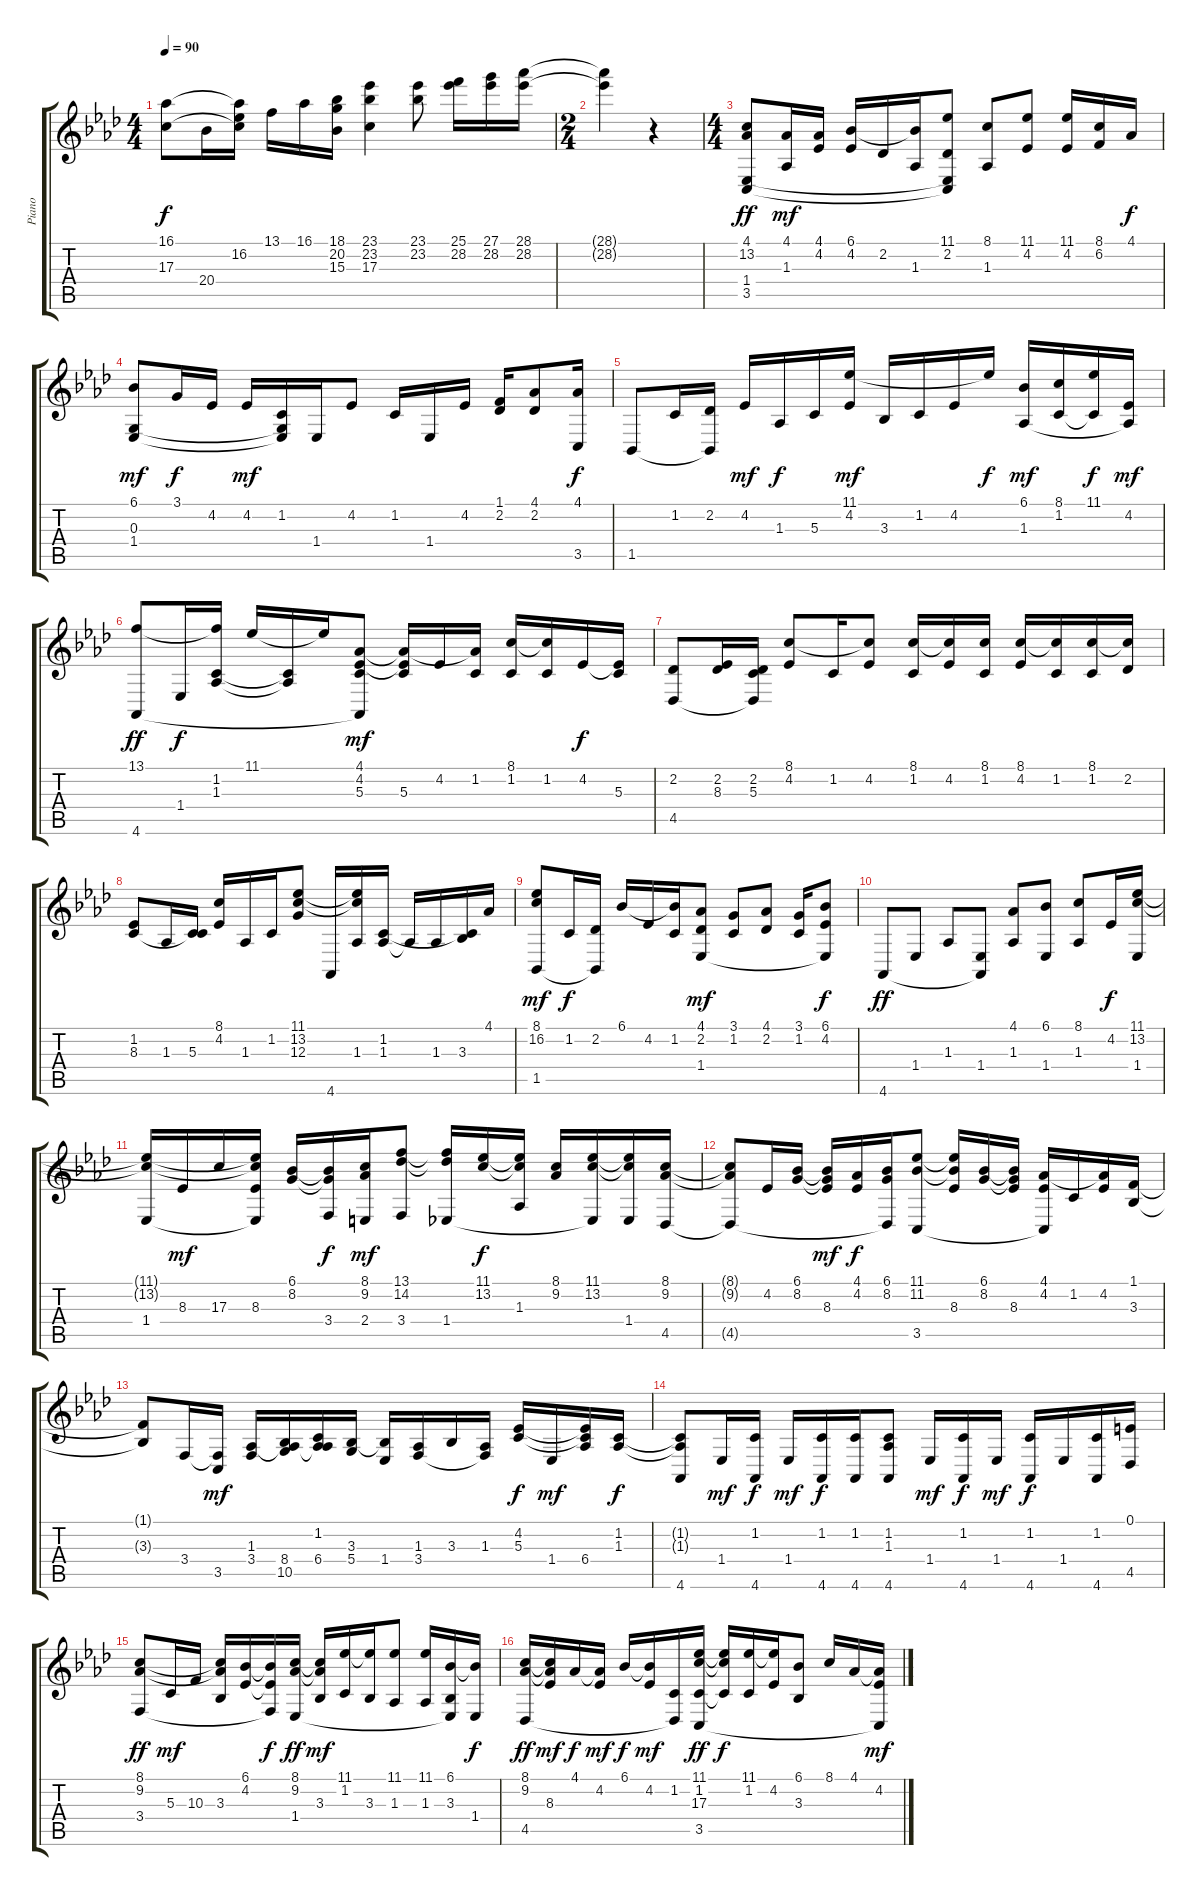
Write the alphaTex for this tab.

\track ("Piano" "Piano") {instrument acousticgrandpiano}
\staff {score tabs}
\tuning (E4 B3 G3 D3 A2 E2) {hide}
\ts (4 4)
\tempo 90
\clef g2
\ks ab
(16.1 17.3).8{dy f} 20.4.16 (16.1{t} 16.2 17.3{t}).16 13.1.16 16.1.16 (18.1 20.2 15.3).16 (23.1 23.2 17.3).4 (23.1 23.2).8 (25.1 28.2).16 (27.1 28.2).16 (28.1 28.2).16 |
\ts (2 4)
(28.1{t} 28.2{t}).4 r.4 |
\ts (4 4)
(4.1 13.2 1.4 3.5).8{dy ff} (4.1 1.3).16{dy mf} (4.1 4.2).16 (6.1 4.2).16 2.2.16 (6.1{t} 1.3).16 (11.1 2.2 1.4{t} 3.5{t}).8 (8.1 1.3).8 (11.1 4.2).8 (11.1 4.2).16 (8.1 6.2).16 4.1.16{dy f} |
(6.1 0.3 1.4).8{dy mf} 3.1.16{dy f} 4.2.16 4.2.16{dy mf} (1.2 0.3{t} 1.4{t}).16 1.4.16 4.2.8 1.2.16 1.4.16 4.2.16 (1.1 2.2).16 (4.1 2.2).8 (4.1 3.5).16{dy f} |
1.5.8 1.2.16 (2.2 1.5{t}).16 4.2.16{dy mf} 1.3.16{dy f} 5.3.16 (11.1 4.2).16{dy mf} 3.3.16 1.2.16 4.2.16 11.1{t}.16{dy f} (6.1 1.3).16{dy mf} (8.1 1.2).16 (11.1 1.2{t}).16{dy f} (4.2 1.3{t}).16{dy mf} |
(13.1 4.6).8{dy ff} 1.4.16{dy f} (13.1{t} 1.2 1.3).16 11.1.16 (1.2{t} 1.3{t}).16 11.1{t}.16 (4.1 4.2 5.3 4.6{t}).8{dy mf} (4.1{t} 4.2{t} 5.3).16 4.2.16 (4.1{t} 1.2).16 (8.1 1.2).16 (8.1{t} 1.2).16 4.2.16{dy f} (4.2{t} 5.3).16 |
(2.2 4.5).8 (2.2 8.3).16 (2.2 5.3 4.5{t}).16 (8.1 4.2).8 1.2.16 (8.1{t} 4.2).8 (8.1 1.2).16 (8.1{t} 4.2).16 (8.1 1.2).16 (8.1 4.2).16 (8.1{t} 1.2).16 (8.1 1.2).16 (8.1{t} 2.2).16 |
(1.2 8.3).8 1.3.16 (1.2{t} 5.3).16 (8.1 4.2).16 1.3.16 1.2.16 (11.1 13.2 12.3).8 4.6.16 (11.1{t} 13.2{t} 1.3).16 (1.2 1.3).16 1.3{t}.16 1.3.16 (1.2{t} 3.3).16 4.1.16 |
(8.1 16.2 1.5).8{dy mf} 1.2.16{dy f} (2.2 1.5{t}).16 6.1.16 4.2.16 (6.1{t} 1.2).16 (4.1 2.2 1.4).8{dy mf} (3.1 1.2).8 (4.1 2.2).8 (3.1 1.2).16 (6.1 4.2 1.4{t}).8{dy f} |
4.6.8{dy ff} 1.4.8 1.3.8 (1.4 4.6{t}).8 (4.1 1.3).8 (6.1 1.4).8 (8.1 1.3).8 4.2.16{dy f} (11.1 13.2 1.4).16 |
(11.1{t} 13.2{t} 1.4).16 8.3.16{dy mf} 17.3.16 (11.1{t} 13.2{t} 8.3 1.4{t}).16 (6.1 8.2).16 (6.1{t} 8.2{t} 3.4).16{dy f} (8.1 9.2 2.4).16{dy mf} (13.1 14.2 3.4).8 (13.1{t} 14.2{t} 1.4).16 (11.1 13.2).16{dy f} (11.1{t} 13.2{t} 1.3).16 (8.1 9.2).16 (11.1 13.2 1.4{t}).16 (11.1{t} 13.2{t} 1.4).16 (8.1 9.2 4.5).16 |
(8.1{t} 9.2{t} 4.5{t}).8 4.2.16 (6.1 8.2).16 (6.1{t} 8.2{t} 8.3).16{dy mf} (4.1 4.2).16{dy f} (6.1 8.2 4.5{t}).16 (11.1 11.2 3.5).8 (11.1{t} 11.2{t} 8.3).16 (6.1 8.2).16 (6.1{t} 8.2{t} 8.3).16 (4.1 4.2 3.5{t}).16 1.2.16 (4.1{t} 4.2).16 (1.1 3.3).16 |
(1.1{t} 3.3{t}).8 3.4.16 (3.4{t} 3.5).16{dy mf} (1.3 3.4).16 (1.3{t} 8.4 10.5).16 (1.2 1.3{t} 6.4).16 (3.3 5.4).16 (3.3{t} 1.4).16 (1.3 3.4).16 3.3.16 (1.3 3.4{t}).16 (4.2 5.3).16{dy f} 1.4.16{dy mf} (4.2{t} 5.3{t} 6.4).16 (1.2 1.3).16{dy f} |
(1.2{t} 1.3{t} 4.6).8 1.4.16{dy mf} (1.2 4.6).16{dy f} 1.4.16{dy mf} (1.2 4.6).16{dy f} (1.2 4.6).16 (1.2 1.3 4.6).8 1.4.16{dy mf} (1.2 4.6).16{dy f} 1.4.16{dy mf} (1.2 4.6).16{dy f} 1.4.16 (1.2 4.6).16 (0.1 4.5).16 |
(8.1 9.2 3.4).8{dy ff} 5.3.16{dy mf} 10.3.16 (8.1{t} 9.2{t} 3.3).16 (6.1 4.2).16 (6.1{t} 4.2{t} 3.4{t}).16{dy f} (8.1 9.2 1.4).16{dy ff} (8.1{t} 9.2{t} 3.3).16{dy mf} (11.1 1.2).16 (11.1{t} 3.3).16 (11.1 1.3).8 (11.1 1.3).16 (6.1 3.3 1.4{t}).16 (6.1{t} 1.4).16{dy f} |
(8.1 9.2 4.5).16{dy ff} (8.1{t} 9.2{t} 8.3).16{dy mf} 4.1.16{dy f} (4.1{t} 4.2).16{dy mf} 6.1.16{dy f} (6.1{t} 4.2).16{dy mf} (1.2 4.5{t}).16 (11.1 1.2 17.3 3.5).16{dy ff} (11.1{t} 1.2{t} 17.3{t}).16{dy f} (11.1 1.2).16 (11.1{t} 4.2).16 (6.1 3.3).8 8.1.16 4.1.16 (4.1{t} 4.2 3.5{t}).16{dy mf}
